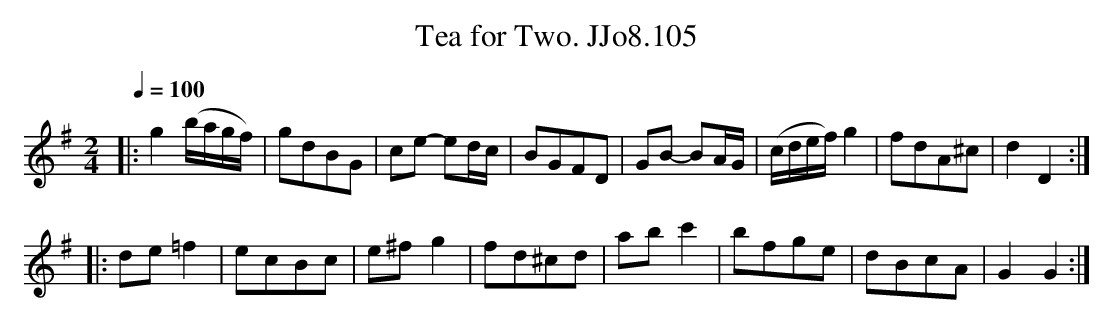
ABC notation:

X:1
T:Tea for Two. JJo8.105
M:2/4
L:1/8
Q:1/4=100
K:G
|:g2(b/a/g/f/)|gdBG|ce- ed/c/|BGFD|GB- BA/G/|(c/d/e/f/)g2|fdA^c|d2D2:|
|:de=f2|ecBc|e^fg2|fd^cd|abc'2|bfge|dBcA|G2G2:|
